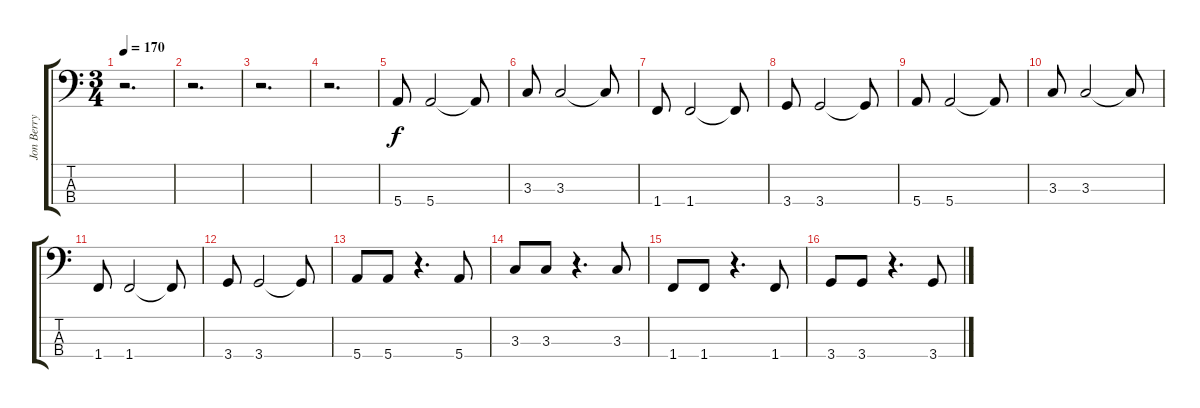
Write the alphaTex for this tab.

\track ("Jon Berry" "Jon Berry") {instrument electricbasspick}
\staff {score tabs}
\tuning (G2 D2 A1 E1) {hide}
\ts (3 4)
\tempo 170
\clef f4
\ks c
r.2{d dy f instrument electricbasspick} |
r.2{d} |
r.2{d} |
r.2{d} |
5.4.8 5.4.2 5.4{t}.8 |
3.3.8 3.3.2 3.3{t}.8 |
1.4.8 1.4.2 1.4{t}.8 |
3.4.8 3.4.2 3.4{t}.8 |
5.4.8 5.4.2 5.4{t}.8 |
3.3.8 3.3.2 3.3{t}.8 |
1.4.8 1.4.2 1.4{t}.8 |
3.4.8 3.4.2 3.4{t}.8 |
5.4.8 5.4.8 r.4{d} 5.4.8 |
3.3.8 3.3.8 r.4{d} 3.3.8 |
1.4.8 1.4.8 r.4{d} 1.4.8 |
3.4.8 3.4.8 r.4{d} 3.4.8
